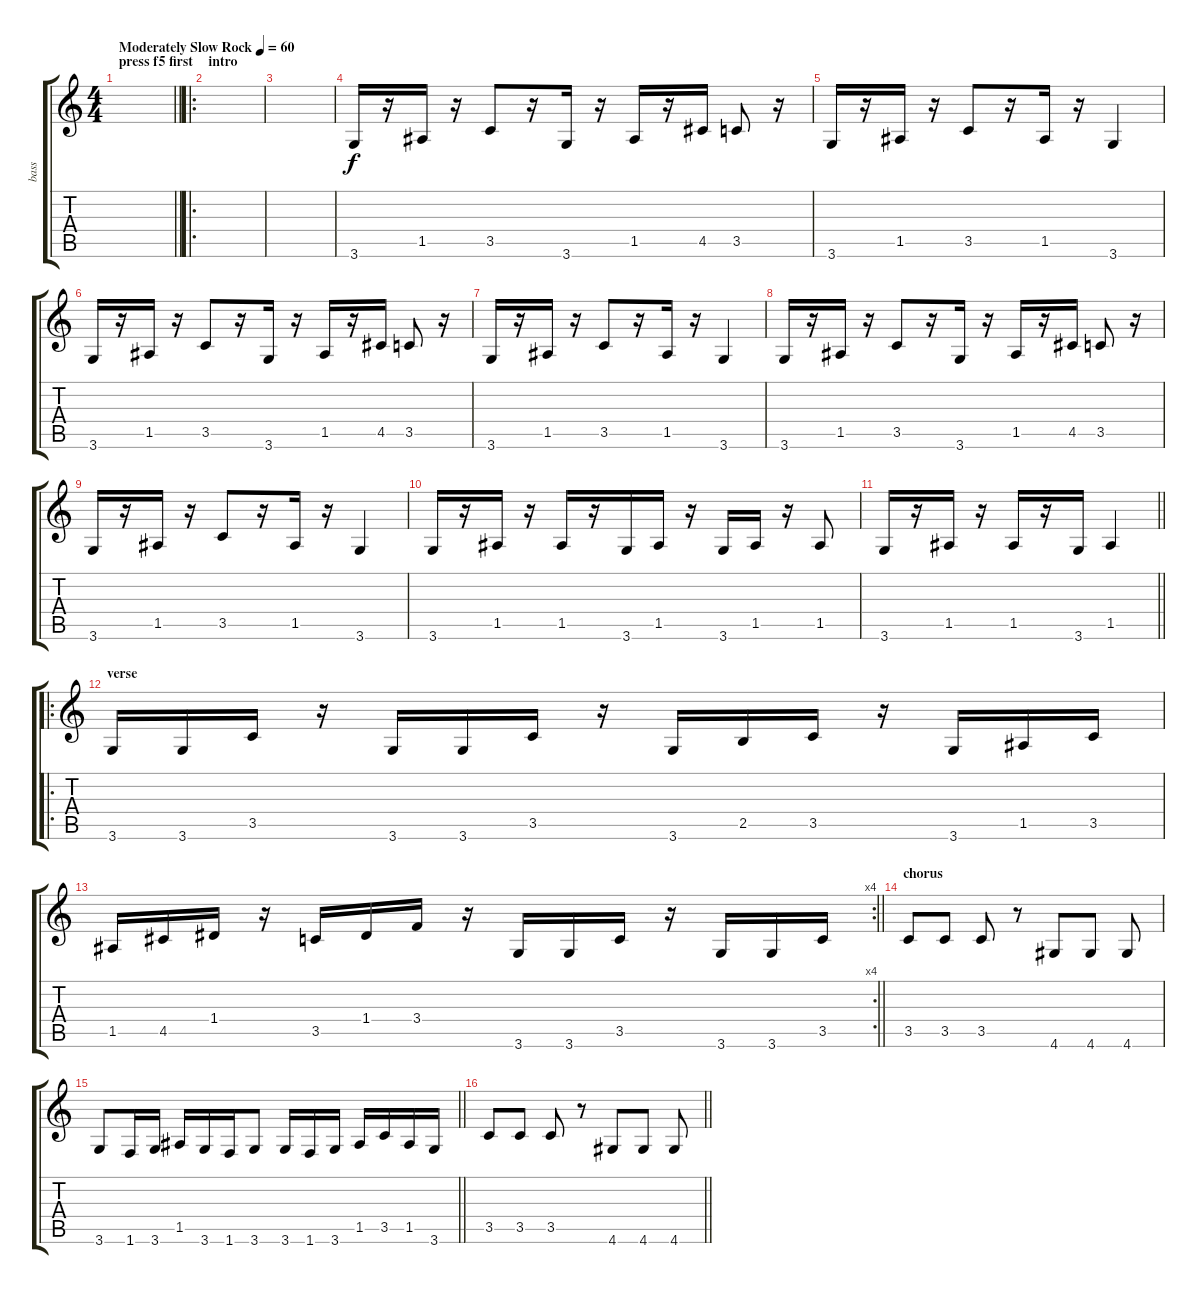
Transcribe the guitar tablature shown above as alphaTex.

\track ("bass" "bass") {instrument acousticbass}
\staff {score tabs}
\tuning (E4 B3 G3 D3 A2 E2) {hide}
\ts (4 4)
\section ("" "press f5 first")
\tempo (60 "Moderately Slow Rock")
\clef g2
\barLineRight lightlight
\ks c
|
\ro
\section ("" "intro")
|
|
3.6.16 r.16 1.5.16 r.16 3.5.8 r.16 3.6.16 r.16 1.5.16 r.16 4.5.16 3.5.8 r.16 |
3.6.16 r.16 1.5.16 r.16 3.5.8 r.16 1.5.16 r.16 3.6.4 |
3.6.16 r.16 1.5.16 r.16 3.5.8 r.16 3.6.16 r.16 1.5.16 r.16 4.5.16 3.5.8 r.16 |
3.6.16 r.16 1.5.16 r.16 3.5.8 r.16 1.5.16 r.16 3.6.4 |
3.6.16 r.16 1.5.16 r.16 3.5.8 r.16 3.6.16 r.16 1.5.16 r.16 4.5.16 3.5.8 r.16 |
3.6.16 r.16 1.5.16 r.16 3.5.8 r.16 1.5.16 r.16 3.6.4 |
3.6.16 r.16 1.5.16 r.16 1.5.16 r.16 3.6.16 1.5.16 r.16 3.6.16 1.5.16 r.16 1.5.8 |
\barLineRight lightlight
3.6.16 r.16 1.5.16 r.16 1.5.16 r.16 3.6.16 1.5.4 |
\ro
\section ("" "verse")
3.6.16 3.6.16 3.5.16 r.16 3.6.16 3.6.16 3.5.16 r.16 3.6.16 2.5.16 3.5.16 r.16 3.6.16 1.5.16 3.5.16 |
\rc 4
\barLineRight lightlight
1.5.16 4.5.16 1.4.16 r.16 3.5.16 1.4.16 3.4.16 r.16 3.6.16 3.6.16 3.5.16 r.16 3.6.16 3.6.16 3.5.16 |
\section ("" "chorus")
3.5.8 3.5.8 3.5.8 r.8 4.6.8 4.6.8 4.6.8 |
\barLineRight lightlight
3.6.8 1.6.16 3.6.16 1.5.16 3.6.16 1.6.16 3.6.8 3.6.16 1.6.16 3.6.16 1.5.16 3.5.16 1.5.16 3.6.16 |
\barLineRight lightlight
3.5.8 3.5.8 3.5.8 r.8 4.6.8 4.6.8 4.6.8
